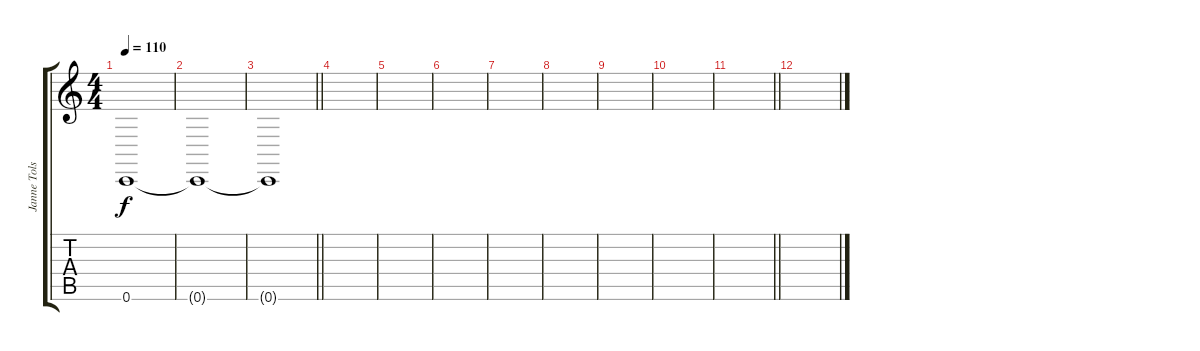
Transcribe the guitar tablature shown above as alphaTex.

\track ("Janne Tolsa" "Janne Tols") {instrument stringensemble1}
\staff {score tabs}
\tuning (D4 A3 F3 C3 G2 C2) {hide}
\ts (4 4)
\tempo 110
\clef g2
\ks c
0.6{t}.1{dy f} |
0.6{t}.1 |
\barLineRight lightlight
0.6{t}.1 |
\section ("" "")
|
|
|
|
|
|
|
\barLineRight lightlight
|
\section ("" "")
